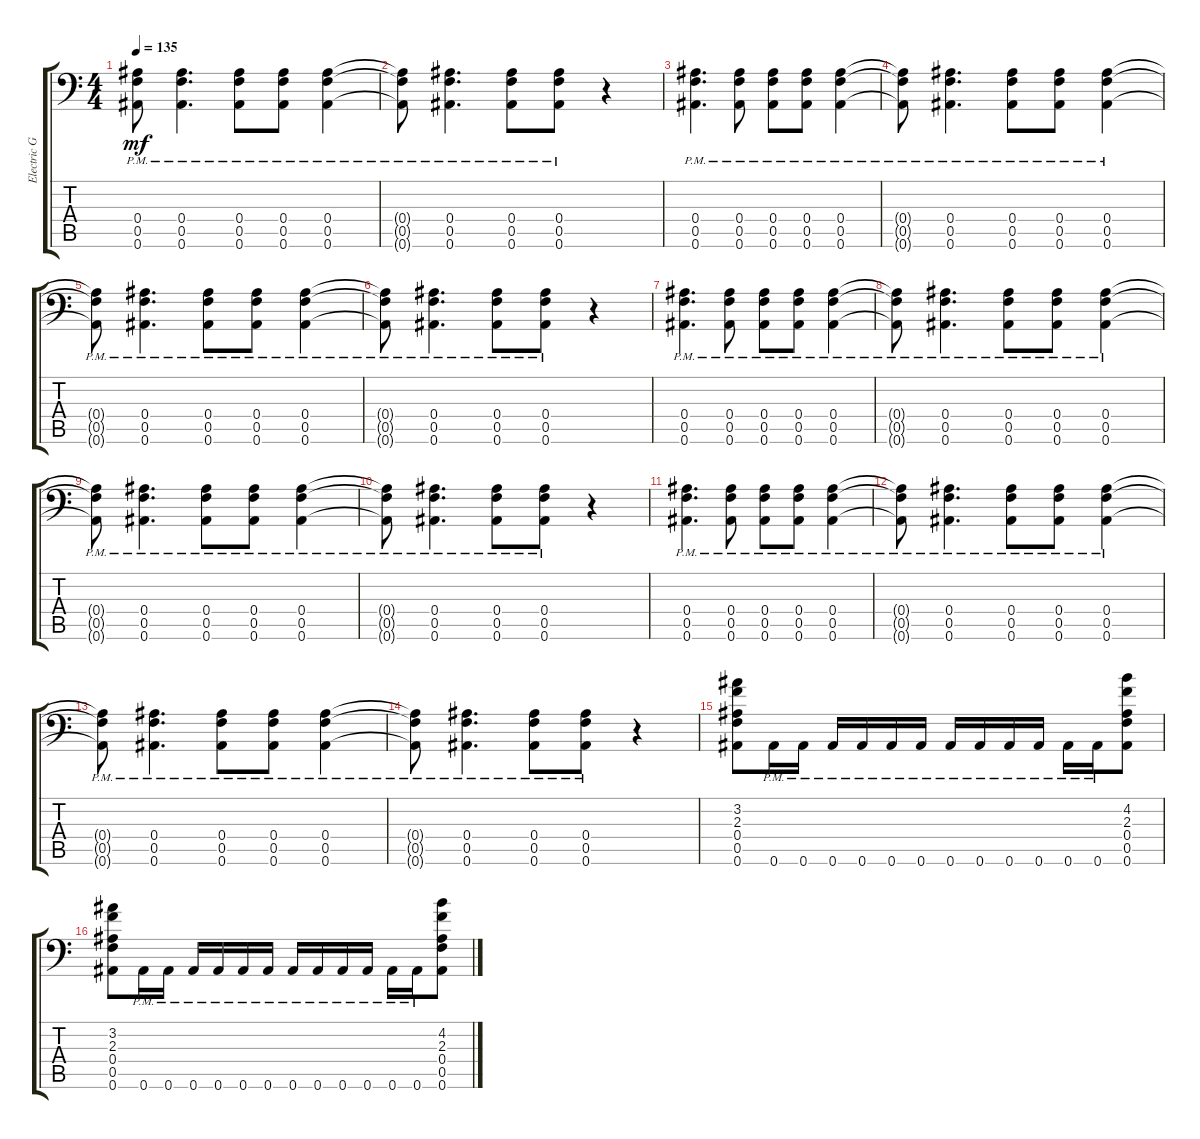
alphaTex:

\track ("Electric Guitar" "Electric G") {instrument distortionguitar}
\staff {score tabs}
\tuning (C4 G3 Eb3 Bb2 F2 Bb1) {hide}
\ts (4 4)
\tempo 135
\clef f4
\ks c
(0.4{pm t} 0.5{pm t} 0.6{pm t}).8{dy mf} (0.4{pm} 0.5{pm} 0.6{pm}).4{d} (0.4{pm} 0.5{pm} 0.6{pm}).8 (0.4{pm} 0.5{pm} 0.6{pm}).8 (0.4{pm} 0.5{pm} 0.6{pm}).4 |
(0.4{pm t} 0.5{pm t} 0.6{pm t}).8 (0.4{pm} 0.5{pm} 0.6{pm}).4{d} (0.4{pm} 0.5{pm} 0.6{pm}).8 (0.4{pm} 0.5{pm} 0.6{pm}).8 r.4 |
(0.4{pm} 0.5{pm} 0.6{pm}).4{d} (0.4{pm} 0.5{pm} 0.6{pm}).8 (0.4{pm} 0.5{pm} 0.6{pm}).8 (0.4{pm} 0.5{pm} 0.6{pm}).8 (0.4{pm} 0.5{pm} 0.6{pm}).4 |
(0.4{pm t} 0.5{pm t} 0.6{pm t}).8 (0.4{pm} 0.5{pm} 0.6{pm}).4{d} (0.4{pm} 0.5{pm} 0.6{pm}).8 (0.4{pm} 0.5{pm} 0.6{pm}).8 (0.4{pm} 0.5{pm} 0.6{pm}).4 |
(0.4{pm t} 0.5{pm t} 0.6{pm t}).8 (0.4{pm} 0.5{pm} 0.6{pm}).4{d} (0.4{pm} 0.5{pm} 0.6{pm}).8 (0.4{pm} 0.5{pm} 0.6{pm}).8 (0.4{pm} 0.5{pm} 0.6{pm}).4 |
(0.4{pm t} 0.5{pm t} 0.6{pm t}).8 (0.4{pm} 0.5{pm} 0.6{pm}).4{d} (0.4{pm} 0.5{pm} 0.6{pm}).8 (0.4{pm} 0.5{pm} 0.6{pm}).8 r.4 |
(0.4{pm} 0.5{pm} 0.6{pm}).4{d} (0.4{pm} 0.5{pm} 0.6{pm}).8 (0.4{pm} 0.5{pm} 0.6{pm}).8 (0.4{pm} 0.5{pm} 0.6{pm}).8 (0.4{pm} 0.5{pm} 0.6{pm}).4 |
(0.4{pm t} 0.5{pm t} 0.6{pm t}).8 (0.4{pm} 0.5{pm} 0.6{pm}).4{d} (0.4{pm} 0.5{pm} 0.6{pm}).8 (0.4{pm} 0.5{pm} 0.6{pm}).8 (0.4{pm} 0.5{pm} 0.6{pm}).4 |
(0.4{pm t} 0.5{pm t} 0.6{pm t}).8 (0.4{pm} 0.5{pm} 0.6{pm}).4{d} (0.4{pm} 0.5{pm} 0.6{pm}).8 (0.4{pm} 0.5{pm} 0.6{pm}).8 (0.4{pm} 0.5{pm} 0.6{pm}).4 |
(0.4{pm t} 0.5{pm t} 0.6{pm t}).8 (0.4{pm} 0.5{pm} 0.6{pm}).4{d} (0.4{pm} 0.5{pm} 0.6{pm}).8 (0.4{pm} 0.5{pm} 0.6{pm}).8 r.4 |
(0.4{pm} 0.5{pm} 0.6{pm}).4{d} (0.4{pm} 0.5{pm} 0.6{pm}).8 (0.4{pm} 0.5{pm} 0.6{pm}).8 (0.4{pm} 0.5{pm} 0.6{pm}).8 (0.4{pm} 0.5{pm} 0.6{pm}).4 |
(0.4{pm t} 0.5{pm t} 0.6{pm t}).8 (0.4{pm} 0.5{pm} 0.6{pm}).4{d} (0.4{pm} 0.5{pm} 0.6{pm}).8 (0.4{pm} 0.5{pm} 0.6{pm}).8 (0.4{pm} 0.5{pm} 0.6{pm}).4 |
(0.4{pm t} 0.5{pm t} 0.6{pm t}).8 (0.4{pm} 0.5{pm} 0.6{pm}).4{d} (0.4{pm} 0.5{pm} 0.6{pm}).8 (0.4{pm} 0.5{pm} 0.6{pm}).8 (0.4{pm} 0.5{pm} 0.6{pm}).4 |
(0.4{pm t} 0.5{pm t} 0.6{pm t}).8 (0.4{pm} 0.5{pm} 0.6{pm}).4{d} (0.4{pm} 0.5{pm} 0.6{pm}).8 (0.4{pm} 0.5{pm} 0.6{pm}).8 r.4 |
(3.2 2.3 0.4 0.5 0.6).8 0.6{pm}.16 0.6{pm}.16 0.6{pm}.16 0.6{pm}.16 0.6{pm}.16 0.6{pm}.16 0.6{pm}.16 0.6{pm}.16 0.6{pm}.16 0.6{pm}.16 0.6{pm}.16 0.6{pm}.16 (4.2 2.3 0.4 0.5 0.6).8 |
(3.2 2.3 0.4 0.5 0.6).8 0.6{pm}.16 0.6{pm}.16 0.6{pm}.16 0.6{pm}.16 0.6{pm}.16 0.6{pm}.16 0.6{pm}.16 0.6{pm}.16 0.6{pm}.16 0.6{pm}.16 0.6{pm}.16 0.6{pm}.16 (4.2 2.3 0.4 0.5 0.6).8
